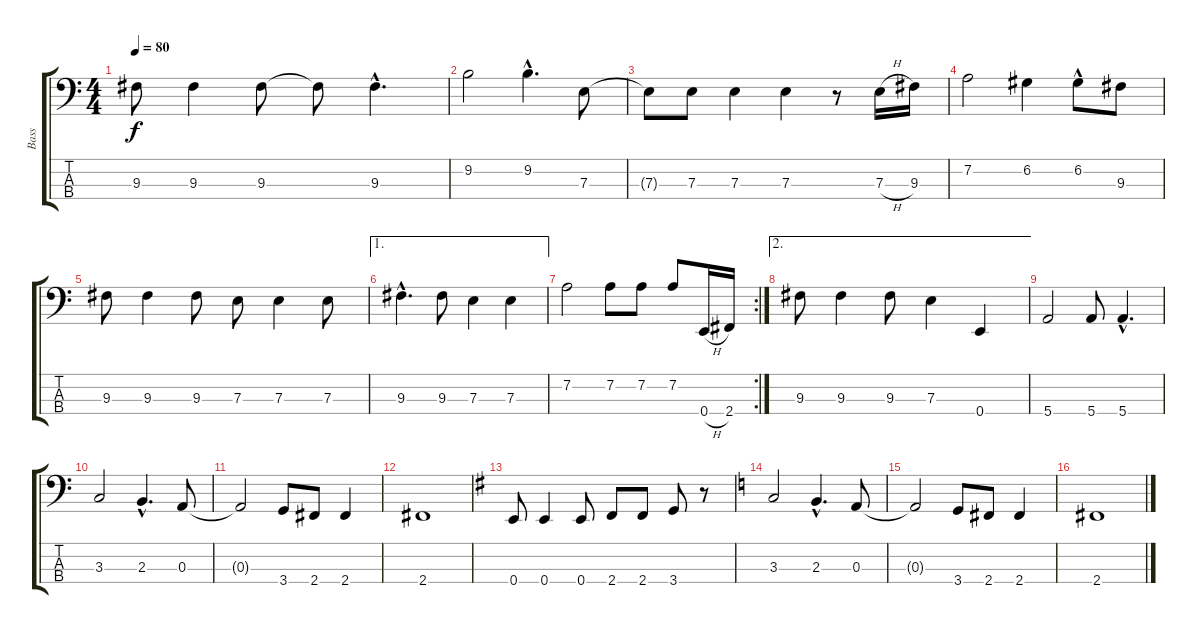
\track ("Bass" "Bass") {instrument fretlessbass}
\staff {score tabs}
\tuning (G2 D2 A1 E1) {hide}
\ts (4 4)
\tempo 80
\clef f4
\ks c
9.3.8{dy f} 9.3.4 9.3.8 9.3{t}.8 9.3{hac}.4{d} |
9.2.2 9.2{hac}.4{d} 7.3.8 |
7.3{t}.8 7.3.8 7.3.4 7.3.4 r.8 7.3{h}.16 9.3.16 |
7.2.2 6.2.4 6.2{hac}.8 9.3.8 |
9.3.8 9.3.4 9.3.8 7.3.8 7.3.4 7.3.8 |
\ae 1
9.3{hac}.4{d} 9.3.8 7.3.4 7.3.4 |
\rc 2
7.2.2 7.2.8 7.2.8 7.2.8 0.4{h}.16 2.4.16 |
\ae 2
9.3.8 9.3.4 9.3.8 7.3.4 0.4.4 |
5.4.2 5.4.8 5.4{hac}.4{d} |
3.3.2 2.3{hac}.4{d} 0.3.8 |
0.3{t}.2 3.4.8 2.4.8 2.4.4 |
2.4.1 |
\ks g
0.4.8 0.4.4 0.4.8 2.4.8 2.4.8 3.4.8 r.8 |
\ks c
3.3.2 2.3{hac}.4{d} 0.3.8 |
0.3{t}.2 3.4.8 2.4.8 2.4.4 |
2.4.1
